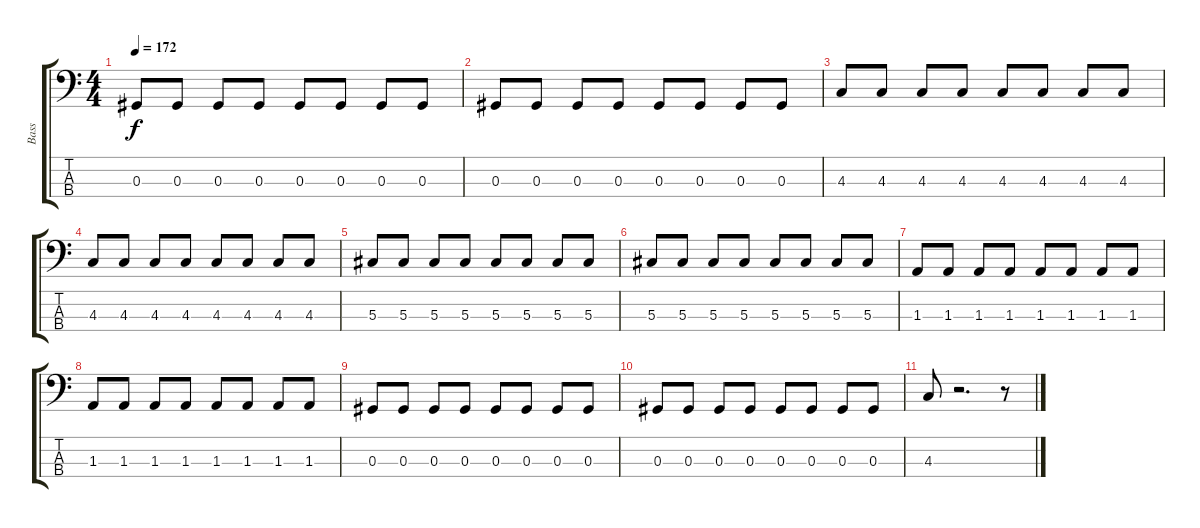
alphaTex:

\track ("Bass" "Bass") {instrument electricbasspick}
\staff {score tabs}
\tuning (Gb2 Db2 Ab1 Db1) {hide}
\ts (4 4)
\tempo 172
\clef f4
\ks c
0.3.8{dy f} 0.3.8 0.3.8 0.3.8 0.3.8 0.3.8 0.3.8 0.3.8 |
0.3.8 0.3.8 0.3.8 0.3.8 0.3.8 0.3.8 0.3.8 0.3.8 |
4.3.8 4.3.8 4.3.8 4.3.8 4.3.8 4.3.8 4.3.8 4.3.8 |
4.3.8 4.3.8 4.3.8 4.3.8 4.3.8 4.3.8 4.3.8 4.3.8 |
5.3.8 5.3.8 5.3.8 5.3.8 5.3.8 5.3.8 5.3.8 5.3.8 |
5.3.8 5.3.8 5.3.8 5.3.8 5.3.8 5.3.8 5.3.8 5.3.8 |
1.3.8 1.3.8 1.3.8 1.3.8 1.3.8 1.3.8 1.3.8 1.3.8 |
1.3.8 1.3.8 1.3.8 1.3.8 1.3.8 1.3.8 1.3.8 1.3.8 |
0.3.8 0.3.8 0.3.8 0.3.8 0.3.8 0.3.8 0.3.8 0.3.8 |
0.3.8 0.3.8 0.3.8 0.3.8 0.3.8 0.3.8 0.3.8 0.3.8 |
4.3.8 r.2{d} r.8
